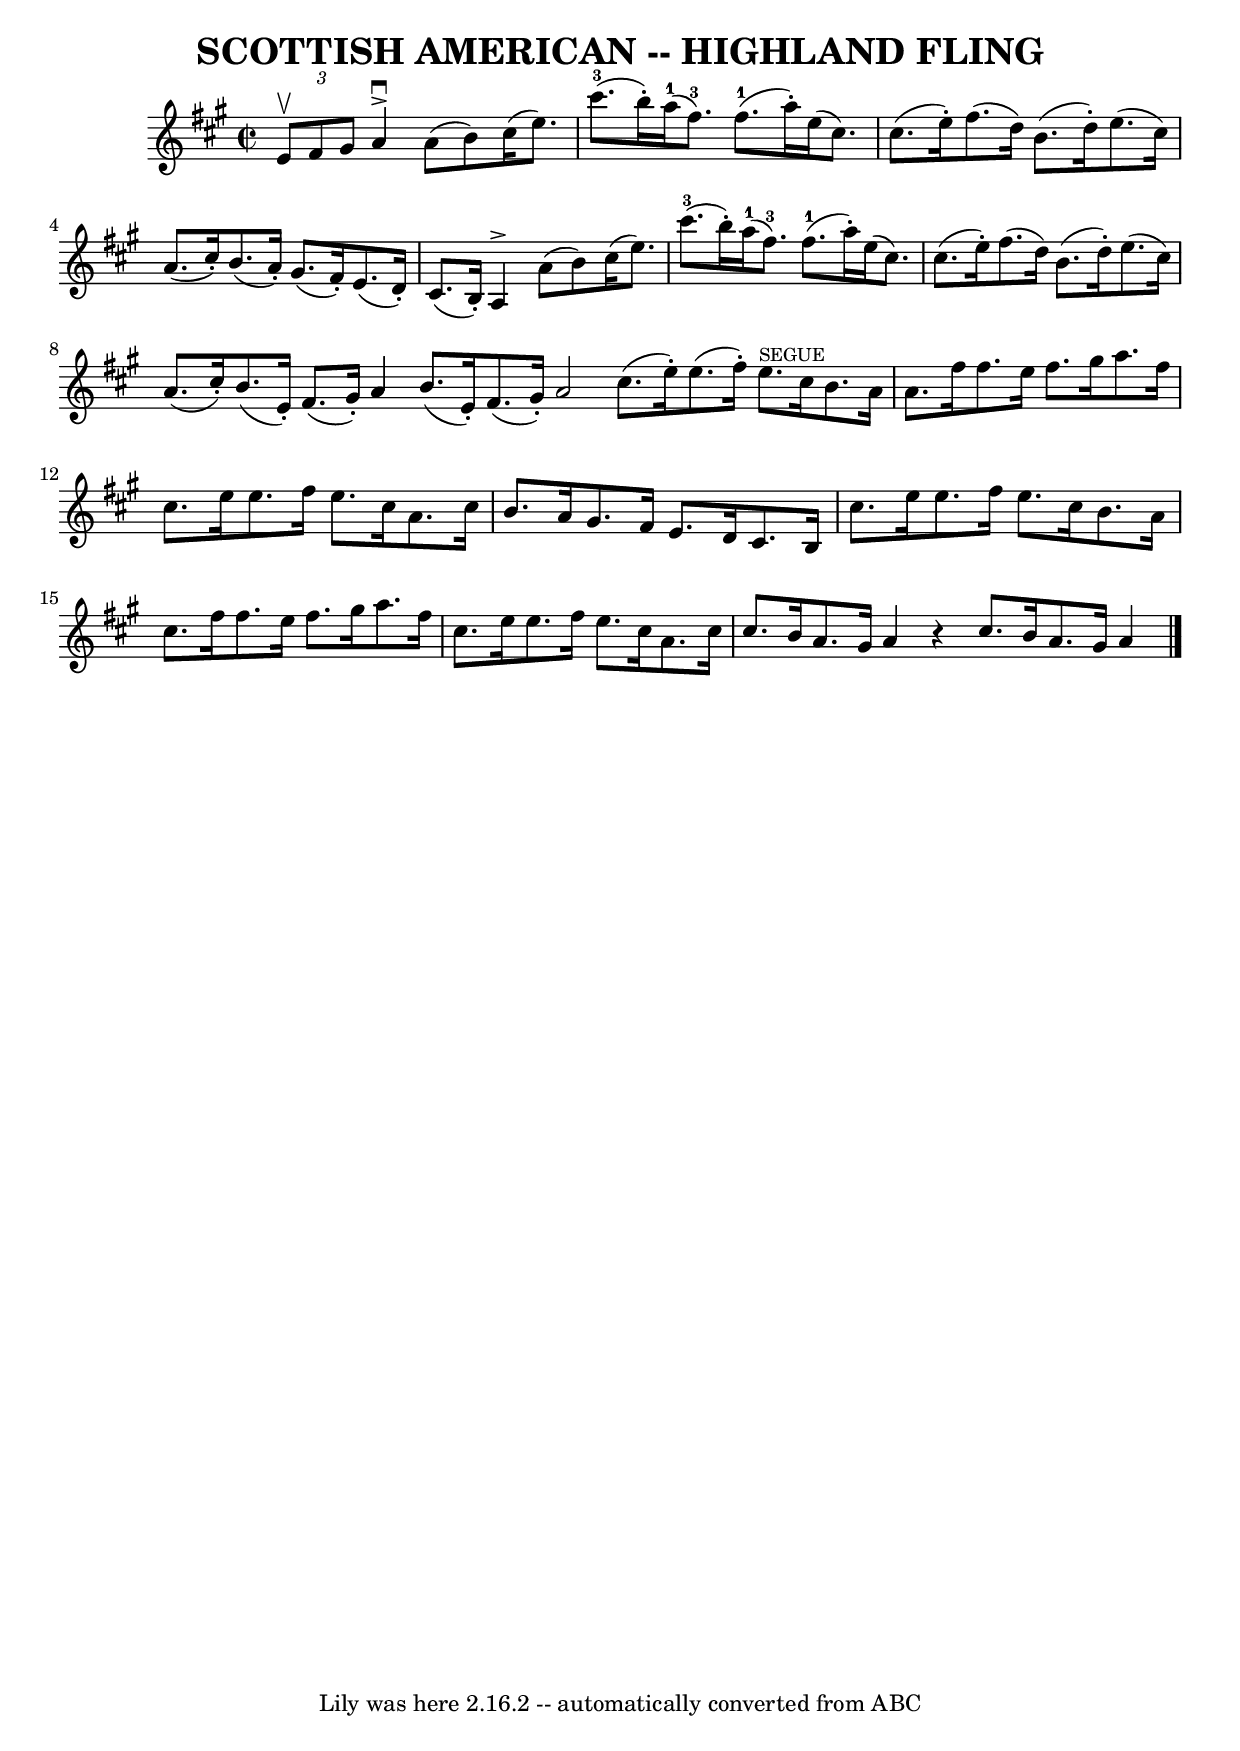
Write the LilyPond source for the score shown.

\version "2.7.40"
\include "Mammoth.ily"
\header {
	%% book = "Ryan's Mammoth Collection of Fiddle Tunes"
	crossRefNumber = "1"
	footnotes = ""
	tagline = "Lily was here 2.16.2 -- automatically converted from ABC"
	title = "SCOTTISH AMERICAN -- HIGHLAND FLING"
}
voicedefault =  {


\override Staff.TimeSignature #'style = #'C
 \time 2/2 
\key a \major   \times 2/3 { e'8^\upbow fis'8 gis'8  }       
|
 a'4^\accent^\downbow a'8 (b'8) cis''16 (e''8.)     
cis'''8.-3(b''16 -.)   |
 a''16-1(fis''8.-3)     
fis''8.-1(a''16 -.) e''16 (cis''8.) cis''8. (e''16 -.)   
    |
 fis''8. (d''16) b'8. (d''16 -.) e''8. (cis''16 
) a'8. (cis''16 -.)   |
 b'8. (a'16 -.) gis'8. (
fis'16 -.) e'8. (d'16 -.) cis'8. (b16 -.)   |
     
|
 a4^\accent a'8 (b'8) cis''16 (e''8.) cis'''8. 
-3(b''16 -.)   |
 a''16-1(fis''8.-3) fis''8. 
-1(a''16 -.) e''16 (cis''8.) cis''8. (e''16 -.)       
|
 fis''8. (d''16) b'8. (d''16 -.) e''8. (cis''16) 
 a'8. (cis''16 -.)   |
 b'8. (e'16 -.) fis'8. (gis'16 
-.) a'4    \bar ":|" b'8. (e'16 -.) fis'8. (gis'16 -.) a'2  
  \bar "|."     \bar "|:" cis''8. (e''16 -.) e''8. (fis''16 -.)   
 e''8.^\segue cis''16 b'8. a'16    |
 a'8. fis''16    
fis''8. e''16 fis''8. gis''16 a''8. fis''16        |
   
cis''8. e''16 e''8. fis''16 e''8. cis''16 a'8. cis''16    
|
 b'8. a'16 gis'8. fis'16 e'8. d'16 cis'8. b16    
|
     |
 cis''8. e''16 e''8. fis''16 e''8.    
cis''16 b'8. a'16    |
 cis''8. fis''16 fis''8. e''16    
fis''8. gis''16 a''8. fis''16    |
 cis''8. e''16 e''8.  
 fis''16 e''8. cis''16 a'8. cis''16    |
 cis''8. b'16  
 a'8. gis'16 a'4    r4   \bar ":|" cis''8. b'16 a'8. gis'16   
 a'4    \bar "|."   
}

\score{
    <<

	\context Staff="default"
	{
	    \voicedefault 
	}

    >>
	\layout {
	}
	\midi {}
}
